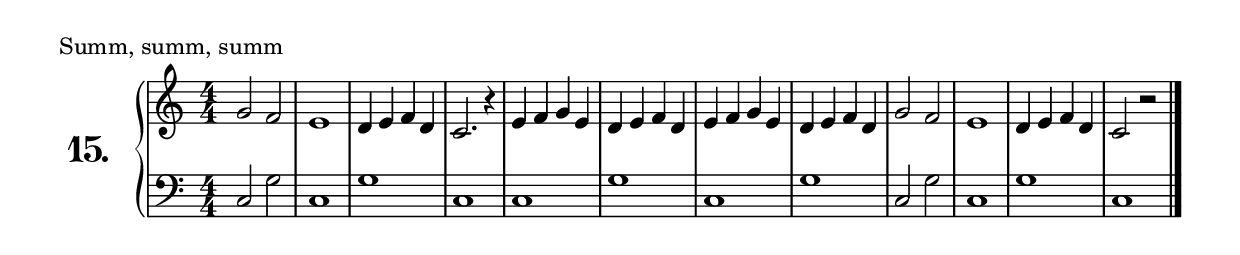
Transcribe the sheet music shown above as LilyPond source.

\version "2.18.2"

\score {
  \new PianoStaff  <<
    \set PianoStaff.instrumentName = \markup {
      \huge \bold \number "15." }

    \new Staff = "upper" \with {
      midiInstrument = #"acoustic grand" }

    \relative c'' {
      \clef treble
      \key c \major
      \time 4/4
      \numericTimeSignature

      g2 f     | %01
      e1       | %02
      d4 e f d | %03
      c2. r4   | %04
      e f g e  | %05
      d e f d  | %06
      e f g e  | %07
      d e f d  | %08
      g2 f     | %09
      e1       | %10
      d4 e f d | %11
      c2 r     | %12
      \bar "|."
    }
    \new Staff = "lower" \with {
      midiInstrument = #"acoustic grand" }

    \relative c {
      \clef bass
      \key c \major
      \time 4/4
      \numericTimeSignature

      c2 g'  | %01
      c,1    | %02
      g'     | %03
      c,     | %04
      c      | %05
      g'     | %06
      c,     | %07
      g'     | %08
      c,2 g' | %09
      c,1    | %10
      g'     | %11
      c,     | %12

    }
  >>
  \layout { }
  \midi { }
  \header {
    composer = "Deutsches Volkslied"
    piece = "Summ, summ, summ"
    %opus = ""
  }
}

